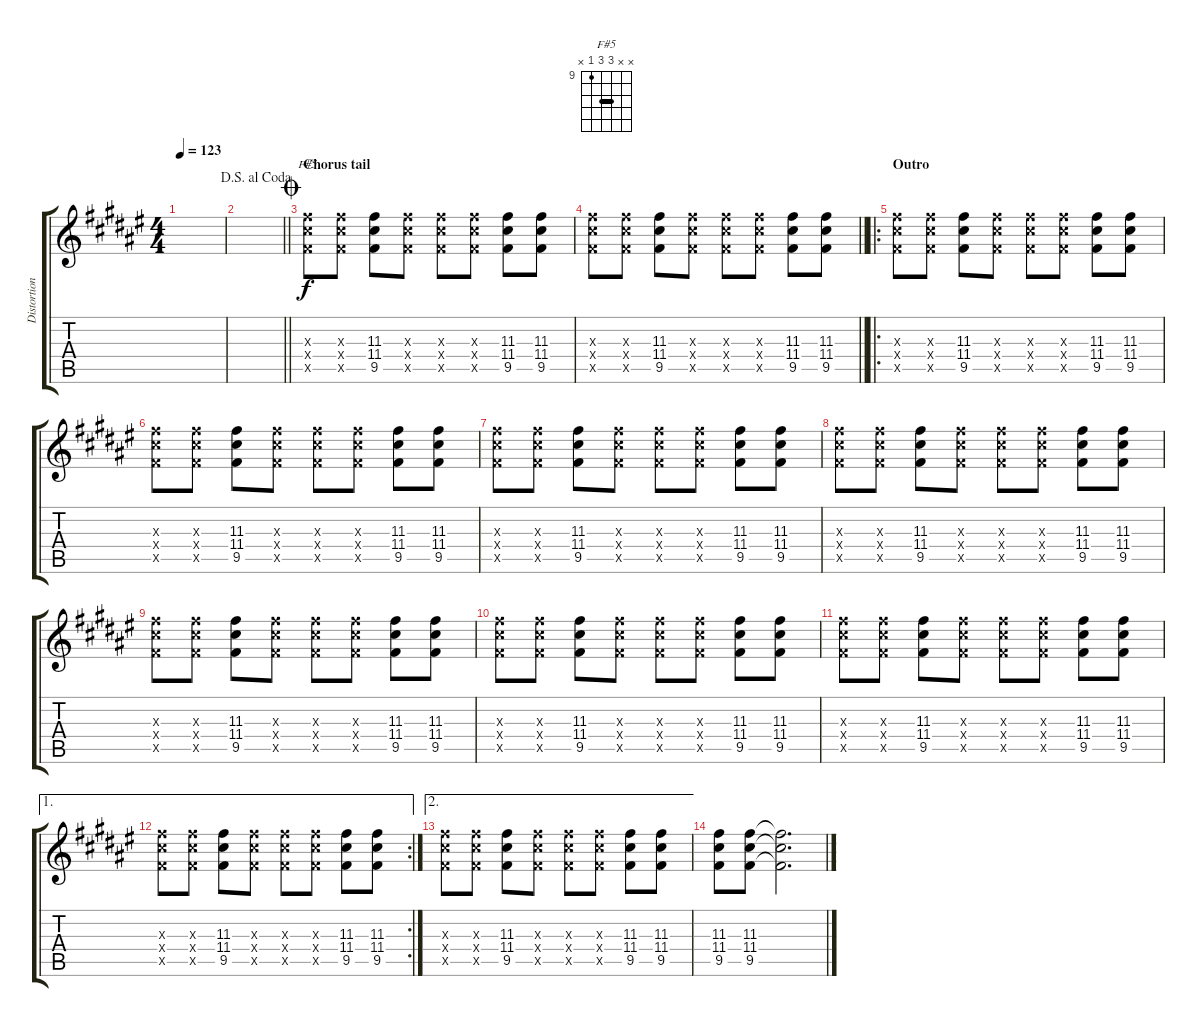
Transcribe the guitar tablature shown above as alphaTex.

\track ("Distortion Guitar" "Distortion") {instrument distortionguitar}
\staff {score tabs}
\tuning (E4 B3 G3 D3 A2 E2) {hide}
\chord ("F#5" x x 11 11 9 x) {firstfret 9 barre 11}
\ts (4 4)
\tempo 123
\clef g2
\ks f#
|
\jump dalsegnoalcoda
\barLineRight lightlight
|
\section ("" "Chorus tail")
\jump coda
(11.3{x} 11.4{x} 9.5{x}).8{ch "F#5"} (11.3{x} 11.4{x} 9.5{x}).8 (11.3 11.4 9.5).8 (11.3{x} 11.4{x} 9.5{x}).8 (11.3{x} 11.4{x} 9.5{x}).8 (11.3{x} 11.4{x} 9.5{x}).8 (11.3 11.4 9.5).8 (11.3 11.4 9.5).8 |
\barLineRight lightlight
(11.3{x} 11.4{x} 9.5{x}).8 (11.3{x} 11.4{x} 9.5{x}).8 (11.3 11.4 9.5).8 (11.3{x} 11.4{x} 9.5{x}).8 (11.3{x} 11.4{x} 9.5{x}).8 (11.3{x} 11.4{x} 9.5{x}).8 (11.3 11.4 9.5).8 (11.3 11.4 9.5).8 |
\ro
\section ("" "Outro")
(11.3{x} 11.4{x} 9.5{x}).8 (11.3{x} 11.4{x} 9.5{x}).8 (11.3 11.4 9.5).8 (11.3{x} 11.4{x} 9.5{x}).8 (11.3{x} 11.4{x} 9.5{x}).8 (11.3{x} 11.4{x} 9.5{x}).8 (11.3 11.4 9.5).8 (11.3 11.4 9.5).8 |
(11.3{x} 11.4{x} 9.5{x}).8 (11.3{x} 11.4{x} 9.5{x}).8 (11.3 11.4 9.5).8 (11.3{x} 11.4{x} 9.5{x}).8 (11.3{x} 11.4{x} 9.5{x}).8 (11.3{x} 11.4{x} 9.5{x}).8 (11.3 11.4 9.5).8 (11.3 11.4 9.5).8 |
(11.3{x} 11.4{x} 9.5{x}).8 (11.3{x} 11.4{x} 9.5{x}).8 (11.3 11.4 9.5).8 (11.3{x} 11.4{x} 9.5{x}).8 (11.3{x} 11.4{x} 9.5{x}).8 (11.3{x} 11.4{x} 9.5{x}).8 (11.3 11.4 9.5).8 (11.3 11.4 9.5).8 |
(11.3{x} 11.4{x} 9.5{x}).8 (11.3{x} 11.4{x} 9.5{x}).8 (11.3 11.4 9.5).8 (11.3{x} 11.4{x} 9.5{x}).8 (11.3{x} 11.4{x} 9.5{x}).8 (11.3{x} 11.4{x} 9.5{x}).8 (11.3 11.4 9.5).8 (11.3 11.4 9.5).8 |
(11.3{x} 11.4{x} 9.5{x}).8 (11.3{x} 11.4{x} 9.5{x}).8 (11.3 11.4 9.5).8 (11.3{x} 11.4{x} 9.5{x}).8 (11.3{x} 11.4{x} 9.5{x}).8 (11.3{x} 11.4{x} 9.5{x}).8 (11.3 11.4 9.5).8 (11.3 11.4 9.5).8 |
(11.3{x} 11.4{x} 9.5{x}).8 (11.3{x} 11.4{x} 9.5{x}).8 (11.3 11.4 9.5).8 (11.3{x} 11.4{x} 9.5{x}).8 (11.3{x} 11.4{x} 9.5{x}).8 (11.3{x} 11.4{x} 9.5{x}).8 (11.3 11.4 9.5).8 (11.3 11.4 9.5).8 |
(11.3{x} 11.4{x} 9.5{x}).8 (11.3{x} 11.4{x} 9.5{x}).8 (11.3 11.4 9.5).8 (11.3{x} 11.4{x} 9.5{x}).8 (11.3{x} 11.4{x} 9.5{x}).8 (11.3{x} 11.4{x} 9.5{x}).8 (11.3 11.4 9.5).8 (11.3 11.4 9.5).8 |
\ae 1
\rc 2
(11.3{x} 11.4{x} 9.5{x}).8 (11.3{x} 11.4{x} 9.5{x}).8 (11.3 11.4 9.5).8 (11.3{x} 11.4{x} 9.5{x}).8 (11.3{x} 11.4{x} 9.5{x}).8 (11.3{x} 11.4{x} 9.5{x}).8 (11.3 11.4 9.5).8 (11.3 11.4 9.5).8 |
\ae 2
(11.3{x} 11.4{x} 9.5{x}).8 (11.3{x} 11.4{x} 9.5{x}).8 (11.3 11.4 9.5).8 (11.3{x} 11.4{x} 9.5{x}).8 (11.3{x} 11.4{x} 9.5{x}).8 (11.3{x} 11.4{x} 9.5{x}).8 (11.3 11.4 9.5).8 (11.3 11.4 9.5).8 |
(11.3 11.4 9.5).8 (11.3 11.4 9.5).8 (11.3{t} 11.4{t} 9.5{t}).2{d}
